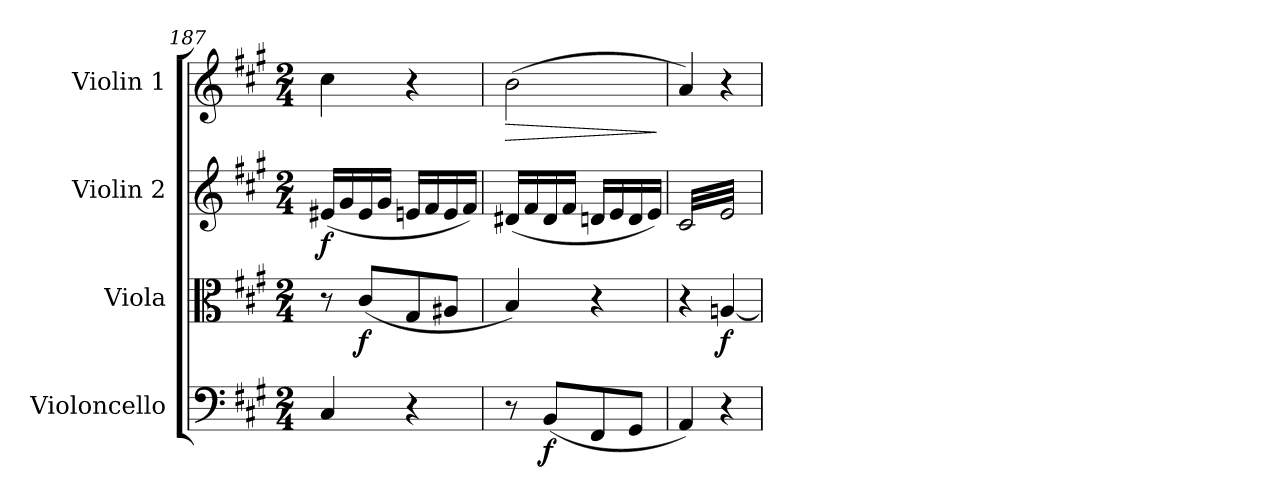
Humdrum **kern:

**kern	**dynam	**kern	**dynam	**kern	**dynam	**kern	**dynam
*part4	*part4	*part3	*part3	*part2	*part2	*part1	*part1
*staff4	*staff4	*staff3	*staff3	*staff2	*staff2	*staff1	*staff1
*I"Violoncello	*	*I"Viola	*	*I"Violin 2	*	*I"Violin 1	*
*I'Vc	*	*I'Vla	*	*I'Vln	*	*I'Vln	*
!!LO:LB:g=z
*clefF4	*	*clefC3	*	*clefG2	*	*clefG2	*
*k[f#c#g#]	*	*k[f#c#g#]	*	*k[f#c#g#]	*	*k[f#c#g#]	*
*M2/4	*	*M2/4	*	*M2/4	*	*M2/4	*
=187	=187	=187	=187	=187	=187	=187	=187
!	!	!	!	!	!LO:DY:b	!	!
4C#/	.	8r	.	(16e#X/LL	f	4cc#\	.
.	.	.	.	16g#/	.	.	.
!	!	!	!LO:DY:b	!	!	!	!
.	.	(8c#/L	f	16e#/	.	.	.
.	.	.	.	16g#/JJ	.	.	.
4r	.	8G#/	.	16en/LL	.	4r	.
.	.	.	.	16f#/	.	.	.
.	.	8A#X/J	.	16e/	.	.	.
.	.	.	.	16f#/JJ)	.	.	.
!!LO:LB:g=z
=188	=188	=188	=188	=188	=188	=188	=188
!	!	!	!	!	!	!	!LO:HP:b
8r	.	4B/)	.	(16d#X/LL	.	(2b\	>
.	.	.	.	16f#/	.	.	.
!	!LO:DY:b	!	!	!	!	!	!
(8BB/L	f	.	.	16d#/	.	.	.
.	.	.	.	16f#/JJ	.	.	.
8FF#/	.	4r	.	16dn/LL	.	.	.
.	.	.	.	16e/	.	.	.
8GG#/J	.	.	.	16d/	.	.	.
.	.	.	.	16e/JJ)	.	.	.
.	.	.	.	.	.	.	]
=189	=189	=189	=189	=189	=189	=189	=189
*	*	*	*	*tremolo	*	*	*
4AA/)	.	4r	.	(32c#/LLL	.	4a/)	.
.	.	.	.	32e/)	.	.	.
.	.	.	.	32c#/	.	.	.
.	.	.	.	32e/)	.	.	.
.	.	.	.	32c#/	.	.	.
.	.	.	.	32e/)	.	.	.
.	.	.	.	32c#/	.	.	.
.	.	.	.	32e/)	.	.	.
!	!	!	!LO:DY:b	!	!	!	!
4r	.	[4An/	f	32c#/	.	4r	.
.	.	.	.	32e/)	.	.	.
.	.	.	.	32c#/	.	.	.
.	.	.	.	32e/)	.	.	.
.	.	.	.	32c#/	.	.	.
.	.	.	.	32e/)	.	.	.
.	.	.	.	32c#/	.	.	.
.	.	.	.	32e/)JJJ	.	.	.
*	*	*	*	*Xtremolo	*	*	*
.	.	.	.	.	.	.	.
.	.	.	.	.	.	.	.
.	.	.	.	.	.	.	.
.	.	.	.	.	.	.	.
.	.	.	.	.	.	.	.
.	.	.	.	.	.	.	.
.	.	.	.	.	.	.	.
.	.	.	.	.	.	.	.
=	=	=	=	=	=	=	=
*-	*-	*-	*-	*-	*-	*-	*-
